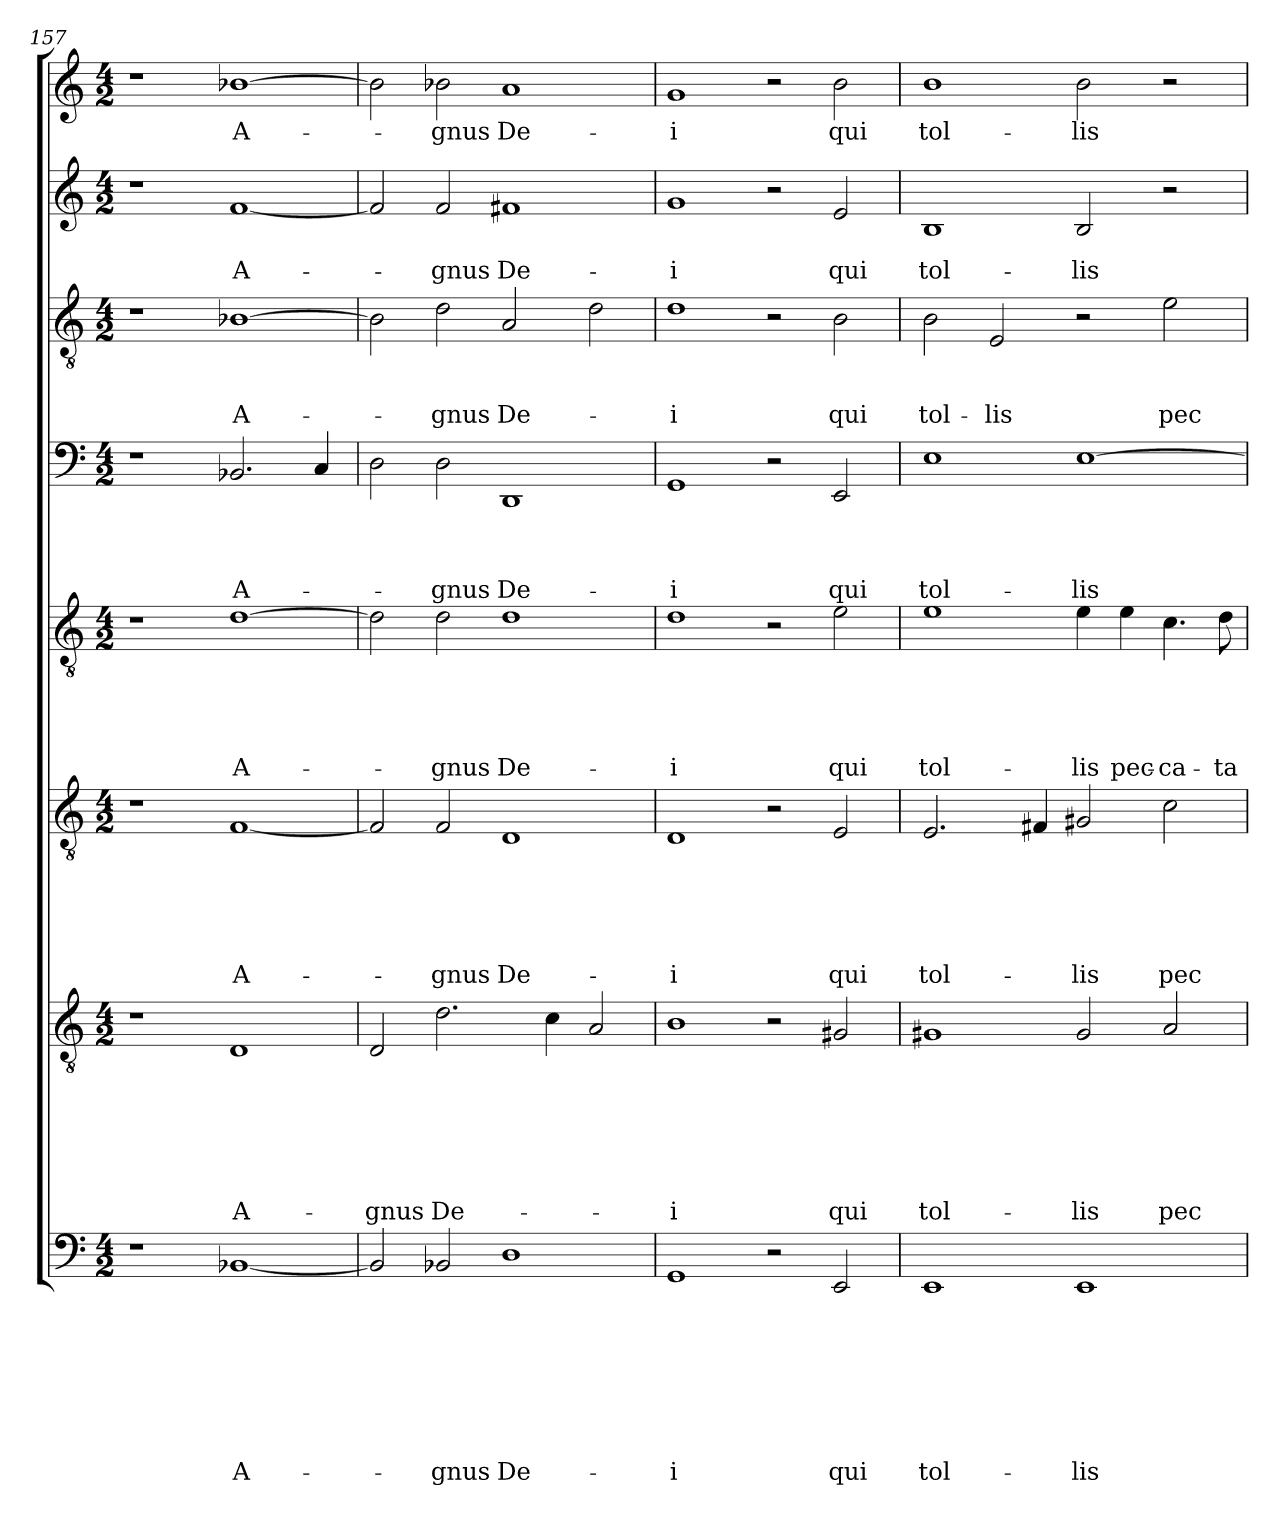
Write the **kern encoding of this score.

**kern	**text	**text	**text	**text	**text	**text	**text	**text	**kern	**text	**text	**text	**text	**text	**text	**text	**kern	**text	**text	**text	**text	**text	**text	**kern	**text	**text	**text	**text	**text	**kern	**text	**text	**text	**text	**kern	**text	**text	**text	**kern	**text	**text	**kern	**text
*part8	*part8	*part8	*part8	*part8	*part8	*part8	*part8	*part8	*part7	*part7	*part7	*part7	*part7	*part7	*part7	*part7	*part6	*part6	*part6	*part6	*part6	*part6	*part6	*part5	*part5	*part5	*part5	*part5	*part5	*part4	*part4	*part4	*part4	*part4	*part3	*part3	*part3	*part3	*part2	*part2	*part2	*part1	*part1
*staff8	*staff8	*staff8	*staff8	*staff8	*staff8	*staff8	*staff8	*staff8	*staff7	*staff7	*staff7	*staff7	*staff7	*staff7	*staff7	*staff7	*staff6	*staff6	*staff6	*staff6	*staff6	*staff6	*staff6	*staff5	*staff5	*staff5	*staff5	*staff5	*staff5	*staff4	*staff4	*staff4	*staff4	*staff4	*staff3	*staff3	*staff3	*staff3	*staff2	*staff2	*staff2	*staff1	*staff1
*clefF4	*	*	*	*	*	*	*	*	*clefGv2	*	*	*	*	*	*	*	*clefGv2	*	*	*	*	*	*	*clefGv2	*	*	*	*	*	*clefF4	*	*	*	*	*clefGv2	*	*	*	*clefG2	*	*	*clefG2	*
*k[]	*	*	*	*	*	*	*	*	*k[]	*	*	*	*	*	*	*	*k[]	*	*	*	*	*	*	*k[]	*	*	*	*	*	*k[]	*	*	*	*	*k[]	*	*	*	*k[]	*	*	*k[]	*
*a:	*	*	*	*	*	*	*	*	*a:	*	*	*	*	*	*	*	*a:	*	*	*	*	*	*	*a:	*	*	*	*	*	*a:	*	*	*	*	*a:	*	*	*	*a:	*	*	*a:	*
*M4/2	*	*	*	*	*	*	*	*	*M4/2	*	*	*	*	*	*	*	*M4/2	*	*	*	*	*	*	*M4/2	*	*	*	*	*	*M4/2	*	*	*	*	*M4/2	*	*	*	*M4/2	*	*	*M4/2	*
=157	=157	=157	=157	=157	=157	=157	=157	=157	=157	=157	=157	=157	=157	=157	=157	=157	=157	=157	=157	=157	=157	=157	=157	=157	=157	=157	=157	=157	=157	=157	=157	=157	=157	=157	=157	=157	=157	=157	=157	=157	=157	=157	=157
1r	.	.	.	.	.	.	.	.	1r	.	.	.	.	.	.	.	1r	.	.	.	.	.	.	1r	.	.	.	.	.	1r	.	.	.	.	1r	.	.	.	1r	.	.	1r	.
!	!	!	!	!	!	!	!	!LO:LY:b	!	!	!	!	!	!	!	!LO:LY:b	!	!	!	!	!	!	!LO:LY:b	!	!	!	!	!	!LO:LY:b	!	!	!	!	!LO:LY:b	!	!	!	!LO:LY:b	!	!	!LO:LY:b	!	!LO:LY:b
[1BB-X	.	.	.	.	.	.	.	A-	1D	.	.	.	.	.	.	A-	[1F	.	.	.	.	.	A-	[1d	.	.	.	.	A-	2.BB-X/	.	.	.	A-	[1B-X	.	.	A-	[1f	.	A-	[1b-X	A-
.	.	.	.	.	.	.	.	.	.	.	.	.	.	.	.	.	.	.	.	.	.	.	.	.	.	.	.	.	.	4C/	.	.	.	.	.	.	.	.	.	.	.	.	.
=158	=158	=158	=158	=158	=158	=158	=158	=158	=158	=158	=158	=158	=158	=158	=158	=158	=158	=158	=158	=158	=158	=158	=158	=158	=158	=158	=158	=158	=158	=158	=158	=158	=158	=158	=158	=158	=158	=158	=158	=158	=158	=158	=158
!	!	!	!	!	!	!	!	!	!	!	!	!	!	!	!	!LO:LY:b	!	!	!	!	!	!	!	!	!	!	!	!	!	!	!	!	!	!	!	!	!	!	!	!	!	!	!
2BB-/]	.	.	.	.	.	.	.	.	2D/	.	.	.	.	.	.	-gnus	2F/]	.	.	.	.	.	.	2d\]	.	.	.	.	.	2D\	.	.	.	.	2B-\]	.	.	.	2f/]	.	.	2b-\]	.
!	!	!	!	!	!	!	!	!LO:LY:b	!	!	!	!	!	!	!	!LO:LY:b	!	!	!	!	!	!	!LO:LY:b	!	!	!	!	!	!LO:LY:b	!	!	!	!	!LO:LY:b	!	!	!	!LO:LY:b	!	!	!LO:LY:b	!	!LO:LY:b
2BB-X/	.	.	.	.	.	.	.	-gnus	2.d\	.	.	.	.	.	.	De-	2F/	.	.	.	.	.	-gnus	2d\	.	.	.	.	-gnus	2D\	.	.	.	-gnus	2d\	.	.	-gnus	2f/	.	-gnus	2b-X\	-gnus
!	!	!	!	!	!	!	!	!LO:LY:b	!	!	!	!	!	!	!	!	!	!	!	!	!	!	!LO:LY:b	!	!	!	!	!	!LO:LY:b	!	!	!	!	!LO:LY:b	!	!	!	!LO:LY:b	!	!	!LO:LY:b	!	!LO:LY:b
1D	.	.	.	.	.	.	.	De-	.	.	.	.	.	.	.	.	1D	.	.	.	.	.	De-	1d	.	.	.	.	De-	1DD	.	.	.	De-	2A/	.	.	De-	1f#X	.	De-	1a	De-
.	.	.	.	.	.	.	.	.	4c\	.	.	.	.	.	.	.	.	.	.	.	.	.	.	.	.	.	.	.	.	.	.	.	.	.	.	.	.	.	.	.	.	.	.
.	.	.	.	.	.	.	.	.	2A/	.	.	.	.	.	.	.	.	.	.	.	.	.	.	.	.	.	.	.	.	.	.	.	.	.	2d\	.	.	.	.	.	.	.	.
!!LO:PB:g=z
=159	=159	=159	=159	=159	=159	=159	=159	=159	=159	=159	=159	=159	=159	=159	=159	=159	=159	=159	=159	=159	=159	=159	=159	=159	=159	=159	=159	=159	=159	=159	=159	=159	=159	=159	=159	=159	=159	=159	=159	=159	=159	=159	=159
!	!	!	!	!	!	!	!	!LO:LY:b	!	!	!	!	!	!	!	!LO:LY:b	!	!	!	!	!	!	!LO:LY:b	!	!	!	!	!	!LO:LY:b	!	!	!	!	!LO:LY:b	!	!	!	!LO:LY:b	!	!	!LO:LY:b	!	!LO:LY:b
1GG	.	.	.	.	.	.	.	-i	1B	.	.	.	.	.	.	-i	1D	.	.	.	.	.	-i	1d	.	.	.	.	-i	1GG	.	.	.	-i	1d	.	.	-i	1g	.	-i	1g	-i
2r	.	.	.	.	.	.	.	.	2r	.	.	.	.	.	.	.	2r	.	.	.	.	.	.	2r	.	.	.	.	.	2r	.	.	.	.	2r	.	.	.	2r	.	.	2r	.
!	!	!	!	!	!	!	!	!LO:LY:b	!	!	!	!	!	!	!	!LO:LY:b	!	!	!	!	!	!	!LO:LY:b	!	!	!	!	!	!LO:LY:b	!	!	!	!	!LO:LY:b	!	!	!	!LO:LY:b	!	!	!LO:LY:b	!	!LO:LY:b
2EE/	.	.	.	.	.	.	.	qui	2G#X/	.	.	.	.	.	.	qui	2E/	.	.	.	.	.	qui	2e\	.	.	.	.	qui	2EE/	.	.	.	qui	2B\	.	.	qui	2e/	.	qui	2b\	qui
=160	=160	=160	=160	=160	=160	=160	=160	=160	=160	=160	=160	=160	=160	=160	=160	=160	=160	=160	=160	=160	=160	=160	=160	=160	=160	=160	=160	=160	=160	=160	=160	=160	=160	=160	=160	=160	=160	=160	=160	=160	=160	=160	=160
!	!	!	!	!	!	!	!	!LO:LY:b	!	!	!	!	!	!	!	!LO:LY:b	!	!	!	!	!	!	!LO:LY:b	!	!	!	!	!	!LO:LY:b	!	!	!	!	!LO:LY:b	!	!	!	!LO:LY:b	!	!	!LO:LY:b	!	!LO:LY:b
1EE	.	.	.	.	.	.	.	tol-	1G#X	.	.	.	.	.	.	tol-	2.E/	.	.	.	.	.	tol-	1e	.	.	.	.	tol-	1E	.	.	.	tol-	2B\	.	.	tol-	1B	.	tol-	1b	tol-
!	!	!	!	!	!	!	!	!	!	!	!	!	!	!	!	!	!	!	!	!	!	!	!	!	!	!	!	!	!	!	!	!	!	!	!	!	!	!LO:LY:b	!	!	!	!	!
.	.	.	.	.	.	.	.	.	.	.	.	.	.	.	.	.	.	.	.	.	.	.	.	.	.	.	.	.	.	.	.	.	.	.	2E/	.	.	-lis	.	.	.	.	.
.	.	.	.	.	.	.	.	.	.	.	.	.	.	.	.	.	4F#X/	.	.	.	.	.	.	.	.	.	.	.	.	.	.	.	.	.	.	.	.	.	.	.	.	.	.
!	!	!	!	!	!	!	!	!LO:LY:b	!	!	!	!	!	!	!	!LO:LY:b	!	!	!	!	!	!	!LO:LY:b	!	!	!	!	!	!LO:LY:b	!	!	!	!	!LO:LY:b	!	!	!	!	!	!	!LO:LY:b	!	!LO:LY:b
1EE	.	.	.	.	.	.	.	-lis	2G#/	.	.	.	.	.	.	-lis	2G#X/	.	.	.	.	.	-lis	4e\	.	.	.	.	-lis	[1E	.	.	.	-lis	2r	.	.	.	2B/	.	-lis	2b\	-lis
!	!	!	!	!	!	!	!	!	!	!	!	!	!	!	!	!	!	!	!	!	!	!	!	!	!	!	!	!	!LO:LY:b	!	!	!	!	!	!	!	!	!	!	!	!	!	!
.	.	.	.	.	.	.	.	.	.	.	.	.	.	.	.	.	.	.	.	.	.	.	.	4e\	.	.	.	.	pec-	.	.	.	.	.	.	.	.	.	.	.	.	.	.
!	!	!	!	!	!	!	!	!	!	!	!	!	!	!	!	!LO:LY:b	!	!	!	!	!	!	!LO:LY:b	!	!	!	!	!	!LO:LY:b	!	!	!	!	!	!	!	!	!LO:LY:b	!	!	!	!	!
.	.	.	.	.	.	.	.	.	2A/	.	.	.	.	.	.	pec-	2c\	.	.	.	.	.	pec-	4.c\	.	.	.	.	-ca-	.	.	.	.	.	2e\	.	.	pec-	2r	.	.	2r	.
!	!	!	!	!	!	!	!	!	!	!	!	!	!	!	!	!	!	!	!	!	!	!	!	!	!	!	!	!	!LO:LY:b	!	!	!	!	!	!	!	!	!	!	!	!	!	!
.	.	.	.	.	.	.	.	.	.	.	.	.	.	.	.	.	.	.	.	.	.	.	.	8d\	.	.	.	.	-ta	.	.	.	.	.	.	.	.	.	.	.	.	.	.
=	=	=	=	=	=	=	=	=	=	=	=	=	=	=	=	=	=	=	=	=	=	=	=	=	=	=	=	=	=	=	=	=	=	=	=	=	=	=	=	=	=	=	=
*-	*-	*-	*-	*-	*-	*-	*-	*-	*-	*-	*-	*-	*-	*-	*-	*-	*-	*-	*-	*-	*-	*-	*-	*-	*-	*-	*-	*-	*-	*-	*-	*-	*-	*-	*-	*-	*-	*-	*-	*-	*-	*-	*-
